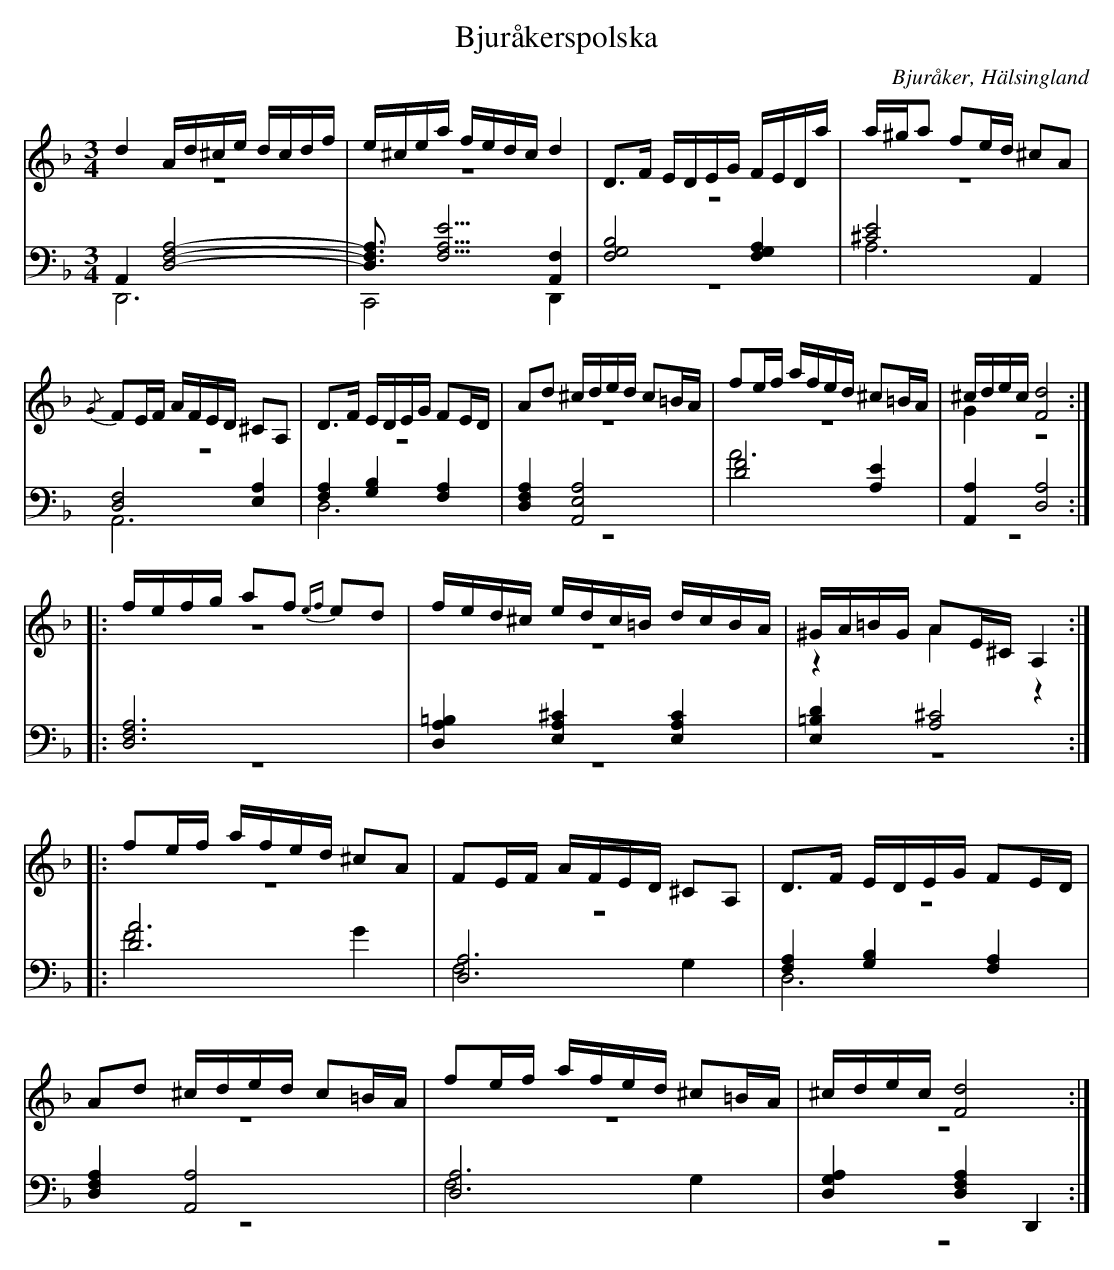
X:1
T: Bjuråkerspolska
O: Bjuråker, Hälsingland
M: 3/4
L: 1/16
K: Dm
V:1
V:2 merge
V:3
V:4 merge
V:1
d4 Ad^ce dcdf |e^cea fedc d4|D2>F2 EDEG FEDa|a^ga2 f2ed ^c2A2|
{/G}F2EF AFED ^C2A,2|D2>F2 EDEG F2ED|A2d2 ^cded c2=BA|f2ef afed ^c2=BA|^cdec [F8d8]:|
|:fefg a2f2 {ef}e2d2 |fed^c edc=B dcBA|^GA=BG A2E^C A,4:|
|:f2ef afed ^c2A2|F2EF AFED ^C2A,2|D2>F2 EDEG F2ED|
A2d2 ^cded c2=BA|f2ef afed ^c2=BA|^cdec [F8d8]:|
V:2
z12|z12|z12|z12|
z12|z12|z12|z12|G4 z8:|
|:z12|z12|z4 A4 z4:|
|:z12|z12|z12|
z12|z12|z12:|
V:3 clef=bass
A,,4 [D,8F,8A,8]-|[D,3F,3A,3] [F,5A,5E5] [F,4A,,4]|[B,8F,8G,8] [A,4F,4G,4]|[^C8E8] A,,4|
[D,8F,8] [E,4A,4]|[F,4A,4] [G,4B,4] [F,4A,4]|[D,4F,4A,4] [A,,8E,8A,8]|[D8F8] [A,4E4]|[A,,4A,4] [D,8A,8]:|
|:[D,12F,12A,12]|[D,4A,4=B,4] [E,4A,4^C4] [E,4A,4C4]|[E,4=B,4D4] [A,8^C8]:|
|:[D12A12]|[D,12A,12]|[F,4A,4] [G,4B,4] [F,4A,4]|
[D,4F,4A,4] [A,,8A,8]|[D,12A,12]|[D,4G,4A,4] [D,4F,4A,4] D,,4:|
V:4 clef=bass
D,,12|C,,8 D,,4|z12|A,12|
A,,12|D,12|z12|A12|z12:|
|:z12|z12|z12:|
|:F8 G4|F,8 G,4|D,12|
z12|F,8 G,4|z12:|
